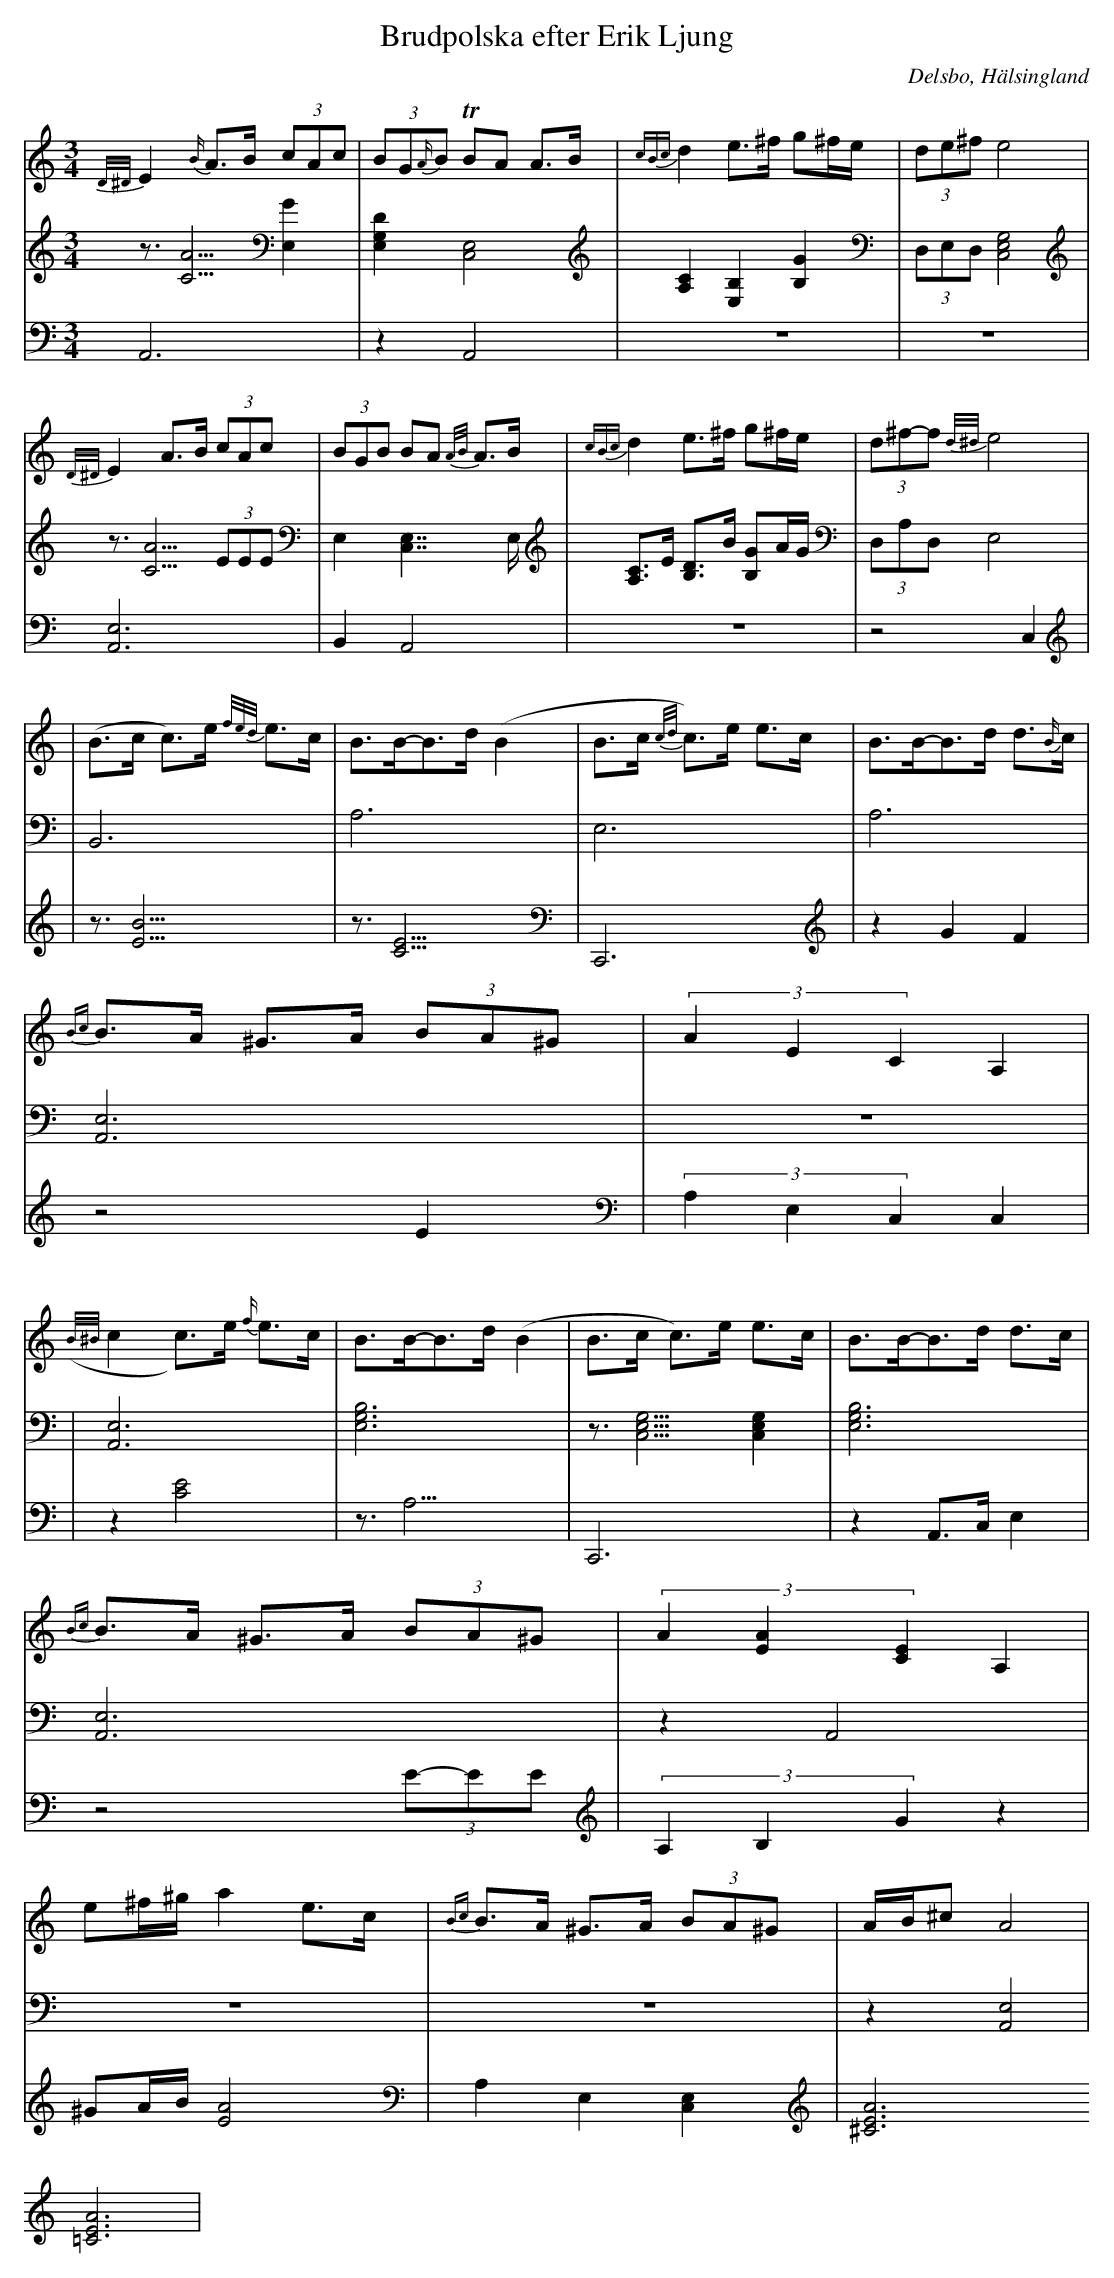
X:1
T: Brudpolska efter Erik Ljung
Q: 105
O: Delsbo, Hälsingland
M: 3/4
L: 1/8
K: Am
V:1
V:2
V:3 =Merge
V:1
{D/^D/}E2 {B/}A>B (3cAc| (3BG{A/}B TBA A>B|{cBc}d2 e>^f g^f/e/|(3de^f e4 |
{D/^D/}E2 A>B (3cAc| (3BGB BA {A/B/}A>B|{cBc}d2 e>^f g^f/e/|(3d^f-f {d/^d/}e4 |
|(B>c c)>e {f/e/d/}e>c|B>B-B>d (B2|B>c {c/d/}c)>e e>c|B>B-B>d d>{B/}c|
{Bc}B>A ^G>A (3BA^G|(3A2E2C2 A,2|
({B/^B/}c2 c)>e {f/}e>c|B>B-B>d (B2|B>c c)>e e>c|B>B-B>d d>c|
{Bc}B>A ^G>A (3BA^G|(3A2[A2E2][E2C2] A,2|
e^f/^g/ a2 e>c|{Bc}B>A ^G>A (3BA^G|A/B/^c A4|
V:2
z3/2[A5/2C5/2] [E,2G2]|[D2E,2G,2] [C,4E,4]|[A,2C2] [E,2B,2] [B,2G2]|(3D,E,D, [E,4G,4C,4]|
z3/2 [A5/2C5/2] (3EEE|E,2 [C,7/2E,7/2]E,/|[A,C]>E [B,D]>B [B,G]A/G/|(3D,A,D, [E,4]|
|[B,,6]|[A,6]|E,6|A,6|
[A,,6E,6]|z6|
|[A,,6E,6]|[E,6G,6B,6]|z3/2[E,5/2G,5/2C,5/2] [E,2G,2C,2]|[E,6G,6B,6]|
[A,,6E,6]|z2 A,,4|
z6|z6|z2 [A,,4E,4]|
V:3
A,,6|z2 A,,4|z6|z6|
[A,,6E,6]|B,,2 A,,4|z6|z4  C,2|
|z3/2[B9/2E9/2]|z3/2[C9/2E9/2]|C,,6|z2 G2 F2|
z4 E2|(3A,2E,2C,2 [C,2]|
|z2 [C4E4]|z3<A,3|C,,6|z2 A,,>C, E,2|
z4 (3E-EE|(3A,2B,2G2 z2|
^GA/B/ [A4E4]|A,2 E,2 [C,2E,2]|[A6^C6E6] [A6=C6E6]|
